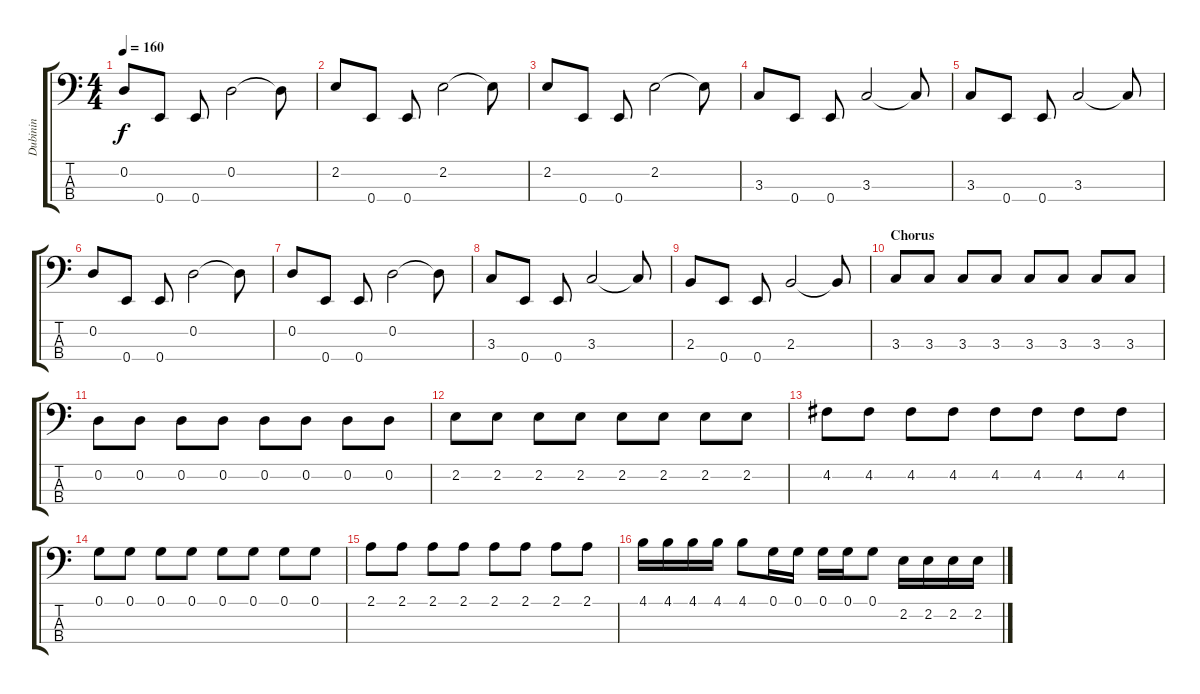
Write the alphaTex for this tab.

\track ("Dubinin" "Dubinin") {instrument electricbassfinger}
\staff {score tabs}
\tuning (G2 D2 A1 E1) {hide}
\ts (4 4)
\tempo 160
\clef f4
\ks c
0.2.8{dy f} 0.4.8 0.4.8 0.2.2 0.2{t}.8 |
2.2.8 0.4.8 0.4.8 2.2.2 2.2{t}.8 |
2.2.8 0.4.8 0.4.8 2.2.2 2.2{t}.8 |
3.3.8 0.4.8 0.4.8 3.3.2 3.3{t}.8 |
3.3.8 0.4.8 0.4.8 3.3.2 3.3{t}.8 |
0.2.8 0.4.8 0.4.8 0.2.2 0.2{t}.8 |
0.2.8 0.4.8 0.4.8 0.2.2 0.2{t}.8 |
3.3.8 0.4.8 0.4.8 3.3.2 3.3{t}.8 |
2.3.8 0.4.8 0.4.8 2.3.2 2.3{t}.8 |
\section ("" "Chorus")
3.3.8 3.3.8 3.3.8 3.3.8 3.3.8 3.3.8 3.3.8 3.3.8 |
0.2.8 0.2.8 0.2.8 0.2.8 0.2.8 0.2.8 0.2.8 0.2.8 |
2.2.8 2.2.8 2.2.8 2.2.8 2.2.8 2.2.8 2.2.8 2.2.8 |
4.2.8 4.2.8 4.2.8 4.2.8 4.2.8 4.2.8 4.2.8 4.2.8 |
0.1.8 0.1.8 0.1.8 0.1.8 0.1.8 0.1.8 0.1.8 0.1.8 |
2.1.8 2.1.8 2.1.8 2.1.8 2.1.8 2.1.8 2.1.8 2.1.8 |
4.1.16 4.1.16 4.1.16 4.1.16 4.1.8 0.1.16 0.1.16 0.1.16 0.1.16 0.1.8 2.2.16 2.2.16 2.2.16 2.2.16
